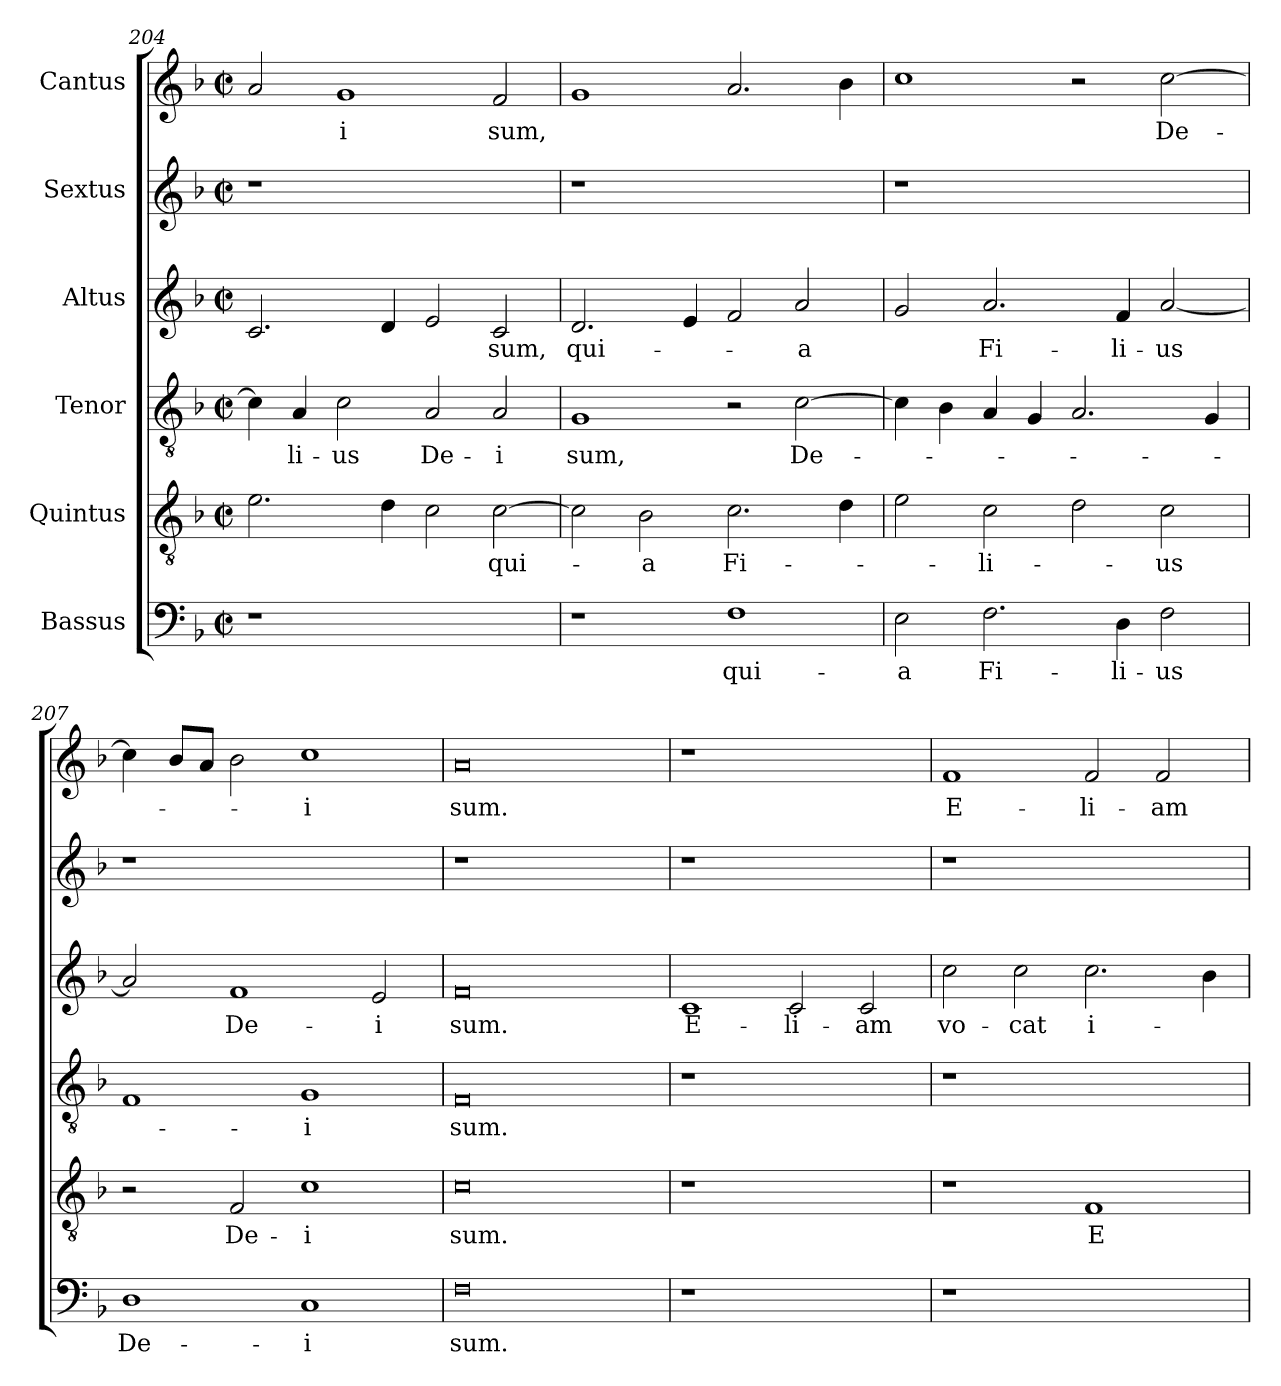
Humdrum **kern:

**kern	**text	**kern	**text	**kern	**text	**kern	**text	**kern	**kern	**text
*part6	*part6	*part5	*part5	*part4	*part4	*part3	*part3	*part2	*part1	*part1
*staff6	*staff6	*staff5	*staff5	*staff4	*staff4	*staff3	*staff3	*staff2	*staff1	*staff1
*I"Bassus	*	*I"Quintus	*	*I"Tenor	*	*I"Altus	*	*I"Sextus	*I"Cantus	*
*clefF4	*	*clefGv2	*	*clefGv2	*	*clefG2	*	*clefG2	*clefG2	*
*k[b-]	*	*k[b-]	*	*k[b-]	*	*k[b-]	*	*k[b-]	*k[b-]	*
*F:	*	*F:	*	*F:	*	*F:	*	*F:	*F:	*
*M2/2	*	*M2/2	*	*M2/2	*	*M2/2	*	*M2/2	*M2/2	*
*met(c|)	*	*met(c|)	*	*met(c|)	*	*met(c|)	*	*met(c|)	*met(c|)	*
=204	=204	=204	=204	=204	=204	=204	=204	=204	=204	=204
1r	.	2.e\	.	4c\]	.	2.c/	.	1r	2a/	.
!	!	!	!	!	!LO:LY:b	!	!	!	!	!
.	.	.	.	4A/	-li-	.	.	.	.	.
!	!	!	!	!	!LO:LY:b	!	!	!	!	!LO:LY:b
.	.	.	.	2c\	-us	.	.	.	1g	-i
.	.	4d\	.	.	.	4d/	.	.	.	.
!	!	!	!	!	!LO:LY:b	!	!	!	!	!
1ryy	.	2c\	.	2A/	De-	2e/	.	1ryy	.	.
!	!	!	!LO:LY:b	!	!LO:LY:b	!	!LO:LY:b	!	!	!LO:LY:b
.	.	[2c\	qui-	2A/	-i	2c/	sum,	.	2f/	sum,
=205	=205	=205	=205	=205	=205	=205	=205	=205	=205	=205
!	!	!	!	!	!LO:LY:b	!	!LO:LY:b	!	!	!
1r	.	2c\]	.	1G	sum,	2.d/	qui-	1r	1g	.
!	!	!	!LO:LY:b	!	!	!	!	!	!	!
.	.	2B-\	-a	.	.	.	.	.	.	.
.	.	.	.	.	.	4e/	.	.	.	.
!	!LO:LY:b	!	!LO:LY:b	!	!	!	!	!	!	!
1F	qui-	2.c\	Fi-	2r	.	2f/	.	1ryy	2.a/	.
!	!	!	!	!	!LO:LY:b	!	!LO:LY:b	!	!	!
.	.	.	.	[2c\	De-	2a/	-a	.	.	.
.	.	4d\	.	.	.	.	.	.	4b-\	.
=206	=206	=206	=206	=206	=206	=206	=206	=206	=206	=206
!	!LO:LY:b	!	!	!	!	!	!	!	!	!
2E\	-a	2e\	.	4c\]	.	2g/	.	1r	1cc	.
.	.	.	.	4B-\	.	.	.	.	.	.
!	!LO:LY:b	!	!LO:LY:b	!	!	!	!LO:LY:b	!	!	!
2.F\	Fi-	2c\	-li-	4A/	.	2.a/	Fi-	.	.	.
.	.	.	.	4G/	.	.	.	.	.	.
.	.	2d\	.	2.A/	.	.	.	1ryy	2r	.
!	!LO:LY:b	!	!	!	!	!	!LO:LY:b	!	!	!
4D\	-li-	.	.	.	.	4f/	-li-	.	.	.
!	!LO:LY:b	!	!LO:LY:b	!	!	!	!LO:LY:b	!	!	!LO:LY:b
2F\	-us	2c\	-us	.	.	[2a/	-us	.	[2cc\	De-
.	.	.	.	4G/	.	.	.	.	.	.
=207	=207	=207	=207	=207	=207	=207	=207	=207	=207	=207
!	!LO:LY:b	!	!	!	!	!	!	!	!	!
1D	De-	2r	.	1F	.	2a/]	.	1r	4cc\]	.
.	.	.	.	.	.	.	.	.	8b-/L	.
.	.	.	.	.	.	.	.	.	8a/J	.
!	!	!	!LO:LY:b	!	!	!	!LO:LY:b	!	!	!
.	.	2F/	De-	.	.	1f	De-	.	2b-\	.
!	!LO:LY:b	!	!LO:LY:b	!	!LO:LY:b	!	!	!	!	!LO:LY:b
1C	-i	1c	-i	1G	-i	.	.	1ryy	1cc	-i
!	!	!	!	!	!	!	!LO:LY:b	!	!	!
.	.	.	.	.	.	2e/	-i	.	.	.
!!LO:LB:g=z
=208	=208	=208	=208	=208	=208	=208	=208	=208	=208	=208
!	!LO:LY:b	!	!LO:LY:b	!	!LO:LY:b	!	!LO:LY:b	!	!	!LO:LY:b
0F	sum.	0c	sum.	0F	sum.	0f	sum.	1r	0a	sum.
.	.	.	.	.	.	.	.	1ryy	.	.
=209	=209	=209	=209	=209	=209	=209	=209	=209	=209	=209
!	!	!	!	!	!	!	!LO:LY:b	!	!	!
1r	.	1r	.	1r	.	1c	E-	1r	1r	.
!	!	!	!	!	!	!	!LO:LY:b	!	!	!
1ryy	.	1ryy	.	1ryy	.	2c/	-li-	1ryy	1ryy	.
!	!	!	!	!	!	!	!LO:LY:b	!	!	!
.	.	.	.	.	.	2c/	-am	.	.	.
=210	=210	=210	=210	=210	=210	=210	=210	=210	=210	=210
!	!	!	!	!	!	!	!LO:LY:b	!	!	!LO:LY:b
1r	.	1r	.	1r	.	2cc\	vo-	1r	1f	E-
!	!	!	!	!	!	!	!LO:LY:b	!	!	!
.	.	.	.	.	.	2cc\	-cat	.	.	.
!	!	!	!LO:LY:b	!	!	!	!LO:LY:b	!	!	!LO:LY:b
1ryy	.	1F	E-	1ryy	.	2.cc\	i-	1ryy	2f/	-li-
!	!	!	!	!	!	!	!	!	!	!LO:LY:b
.	.	.	.	.	.	.	.	.	2f/	-am
.	.	.	.	.	.	4b-\	.	.	.	.
=	=	=	=	=	=	=	=	=	=	=
*-	*-	*-	*-	*-	*-	*-	*-	*-	*-	*-
